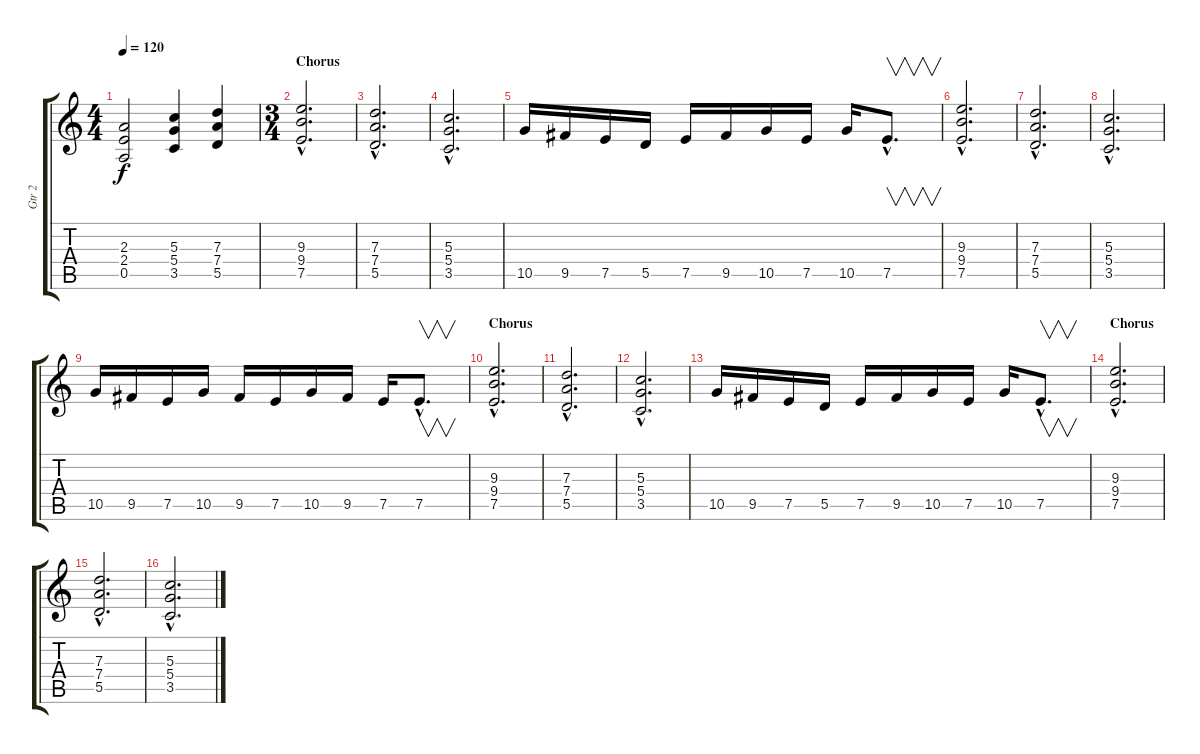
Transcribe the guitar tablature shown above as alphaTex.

\track ("Gtr 2" "Gtr 2") {instrument distortionguitar}
\staff {score tabs}
\tuning (E4 B3 G3 D3 A2 E2) {hide}
\ts (4 4)
\tempo 120
\clef g2
\ks c
(2.3 2.4 0.5).2{dy f} (5.3 5.4 3.5).4 (7.3 7.4 5.5).4 |
\ts (3 4)
\section ("" "Chorus")
(9.3{hac} 9.4{hac} 7.5{hac}).2{d} |
(7.3{hac} 7.4{hac} 5.5{hac}).2{d} |
(5.3{hac} 5.4{hac} 3.5{hac}).2{d} |
10.5.16 9.5.16 7.5.16 5.5.16 7.5.16 9.5.16 10.5.16 7.5.16 10.5.16 7.5{hac}.8{v d} |
(9.3{hac} 9.4{hac} 7.5{hac}).2{d} |
(7.3{hac} 7.4{hac} 5.5{hac}).2{d} |
(5.3{hac} 5.4{hac} 3.5{hac}).2{d} |
10.5.16 9.5.16 7.5.16 10.5.16 9.5.16 7.5.16 10.5.16 9.5.16 7.5.16 7.5{hac}.8{v d} |
\section ("" "Chorus")
(9.3{hac} 9.4{hac} 7.5{hac}).2{d} |
(7.3{hac} 7.4{hac} 5.5{hac}).2{d} |
(5.3{hac} 5.4{hac} 3.5{hac}).2{d} |
10.5.16 9.5.16 7.5.16 5.5.16 7.5.16 9.5.16 10.5.16 7.5.16 10.5.16 7.5{hac}.8{v d} |
\section ("" "Chorus")
(9.3{hac} 9.4{hac} 7.5{hac}).2{d} |
(7.3{hac} 7.4{hac} 5.5{hac}).2{d} |
(5.3{hac} 5.4{hac} 3.5{hac}).2{d}
